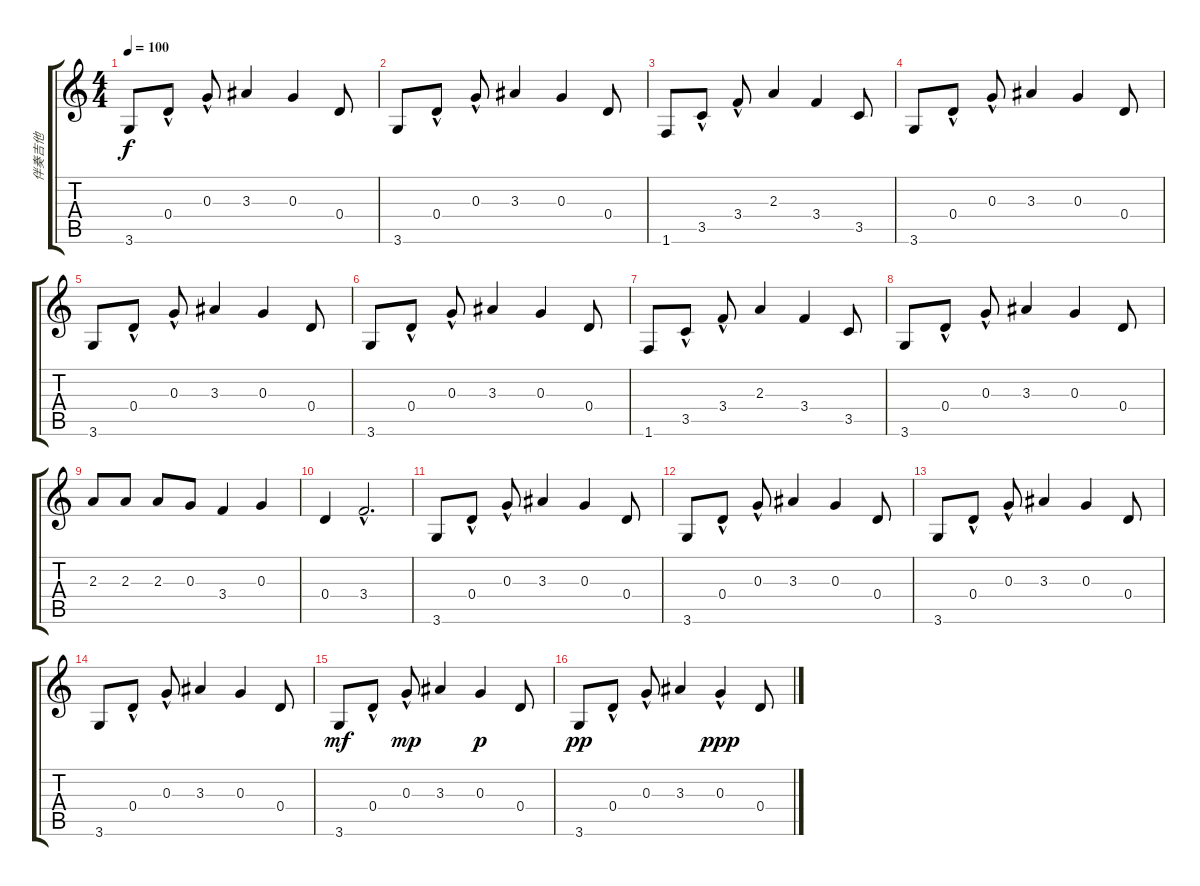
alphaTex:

\track ("伴奏吉他" "伴奏吉他") {instrument acousticguitarnylon}
\staff {score tabs}
\tuning (E4 B3 G3 D3 A2 E2) {hide}
\ts (4 4)
\tempo 100
\clef g2
\ks c
3.6.8{dy f} 0.4{hac}.8 0.3{hac}.8 3.3.4 0.3.4 0.4.8 |
3.6.8 0.4{hac}.8 0.3{hac}.8 3.3.4 0.3.4 0.4.8 |
1.6.8 3.5{hac}.8 3.4{hac}.8 2.3.4 3.4.4 3.5.8 |
3.6.8 0.4{hac}.8 0.3{hac}.8 3.3.4 0.3.4 0.4.8 |
3.6.8 0.4{hac}.8 0.3{hac}.8 3.3.4 0.3.4 0.4.8 |
3.6.8 0.4{hac}.8 0.3{hac}.8 3.3.4 0.3.4 0.4.8 |
1.6.8 3.5{hac}.8 3.4{hac}.8 2.3.4 3.4.4 3.5.8 |
3.6.8 0.4{hac}.8 0.3{hac}.8 3.3.4 0.3.4 0.4.8 |
2.3.8 2.3.8 2.3.8 0.3.8 3.4.4 0.3.4 |
0.4.4 3.4{hac}.2{d} |
3.6.8 0.4{hac}.8 0.3{hac}.8 3.3.4 0.3.4 0.4.8 |
3.6.8 0.4{hac}.8 0.3{hac}.8 3.3.4 0.3.4 0.4.8 |
3.6.8 0.4{hac}.8 0.3{hac}.8 3.3.4 0.3.4 0.4.8 |
3.6.8 0.4{hac}.8 0.3{hac}.8 3.3.4 0.3.4 0.4.8 |
3.6.8{dy mf} 0.4{hac}.8 0.3{hac}.8{dy mp} 3.3.4 0.3.4{dy p} 0.4.8 |
3.6.8{dy pp} 0.4{hac}.8 0.3{hac}.8 3.3.4 0.3{hac}.4{dy ppp} 0.4.8
